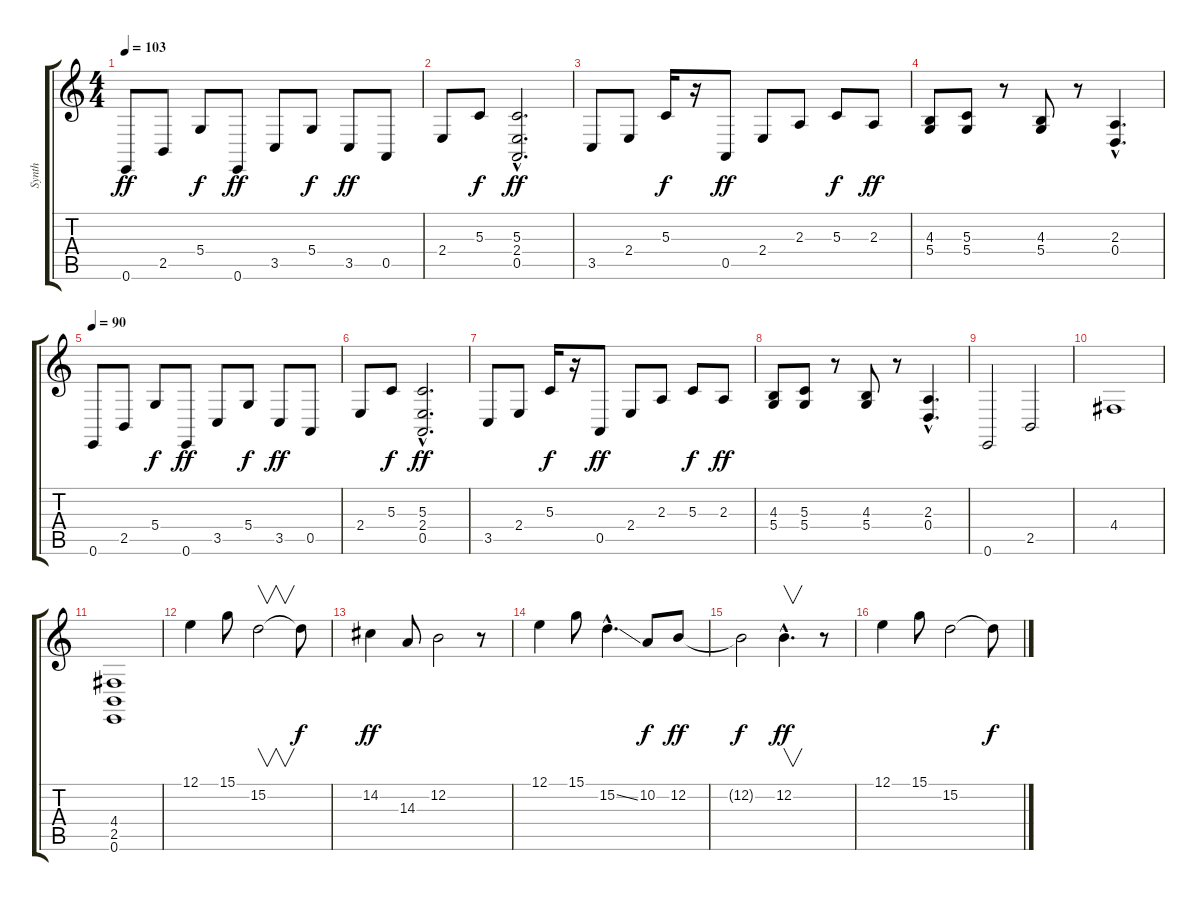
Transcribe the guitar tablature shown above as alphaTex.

\track ("Synth" "Synth") {instrument pad3polysynth}
\staff {score tabs}
\tuning (E4 B3 G3 D3 A2 E2) {hide}
\ts (4 4)
\tempo 103
\tempo 90
\tempo 103
\clef g2
\ks c
0.6.8{dy ff instrument pad3polysynth} 2.5.8 5.4.8{dy f} 0.6.8{dy ff} 3.5.8 5.4.8{dy f} 3.5.8{dy ff} 0.5.8 |
2.4.8 5.3.8{dy f} (5.3{hac} 2.4{hac} 0.5{hac}).2{d dy ff} |
3.5.8 2.4.8 5.3.16{dy f} r.16 0.5.8{dy ff} 2.4.8 2.3.8 5.3.8{dy f} 2.3.8{dy ff} |
(4.3 5.4).8 (5.3 5.4).8 r.8 (4.3 5.4).8 r.8 (2.3{hac} 0.4{hac}).4{d} |
\tempo 90
0.6.8 2.5.8 5.4.8{dy f} 0.6.8{dy ff} 3.5.8 5.4.8{dy f} 3.5.8{dy ff} 0.5.8 |
2.4.8 5.3.8{dy f} (5.3{hac} 2.4{hac} 0.5{hac}).2{d dy ff} |
3.5.8 2.4.8 5.3.16{dy f} r.16 0.5.8{dy ff} 2.4.8 2.3.8 5.3.8{dy f} 2.3.8{dy ff} |
(4.3 5.4).8 (5.3 5.4).8 r.8 (4.3 5.4).8 r.8 (2.3{hac} 0.4{hac}).4{d} |
0.6.2 2.5.2 |
4.4.1 |
(4.4 2.5 0.6).1 |
12.1.4 15.1.8 15.2.2{v} 15.2{t}.8{dy f} |
14.2.4{dy ff} 14.3.8 12.2.2 r.8 |
12.1.4 15.1.8 15.2{ss hac}.4{d} 10.2.8{dy f} 12.2.8{dy ff} |
12.2{t}.2{dy f} 12.2{hac}.4{v d dy ff} r.8 |
12.1.4 15.1.8 15.2.2 15.2{t}.8{dy f}
